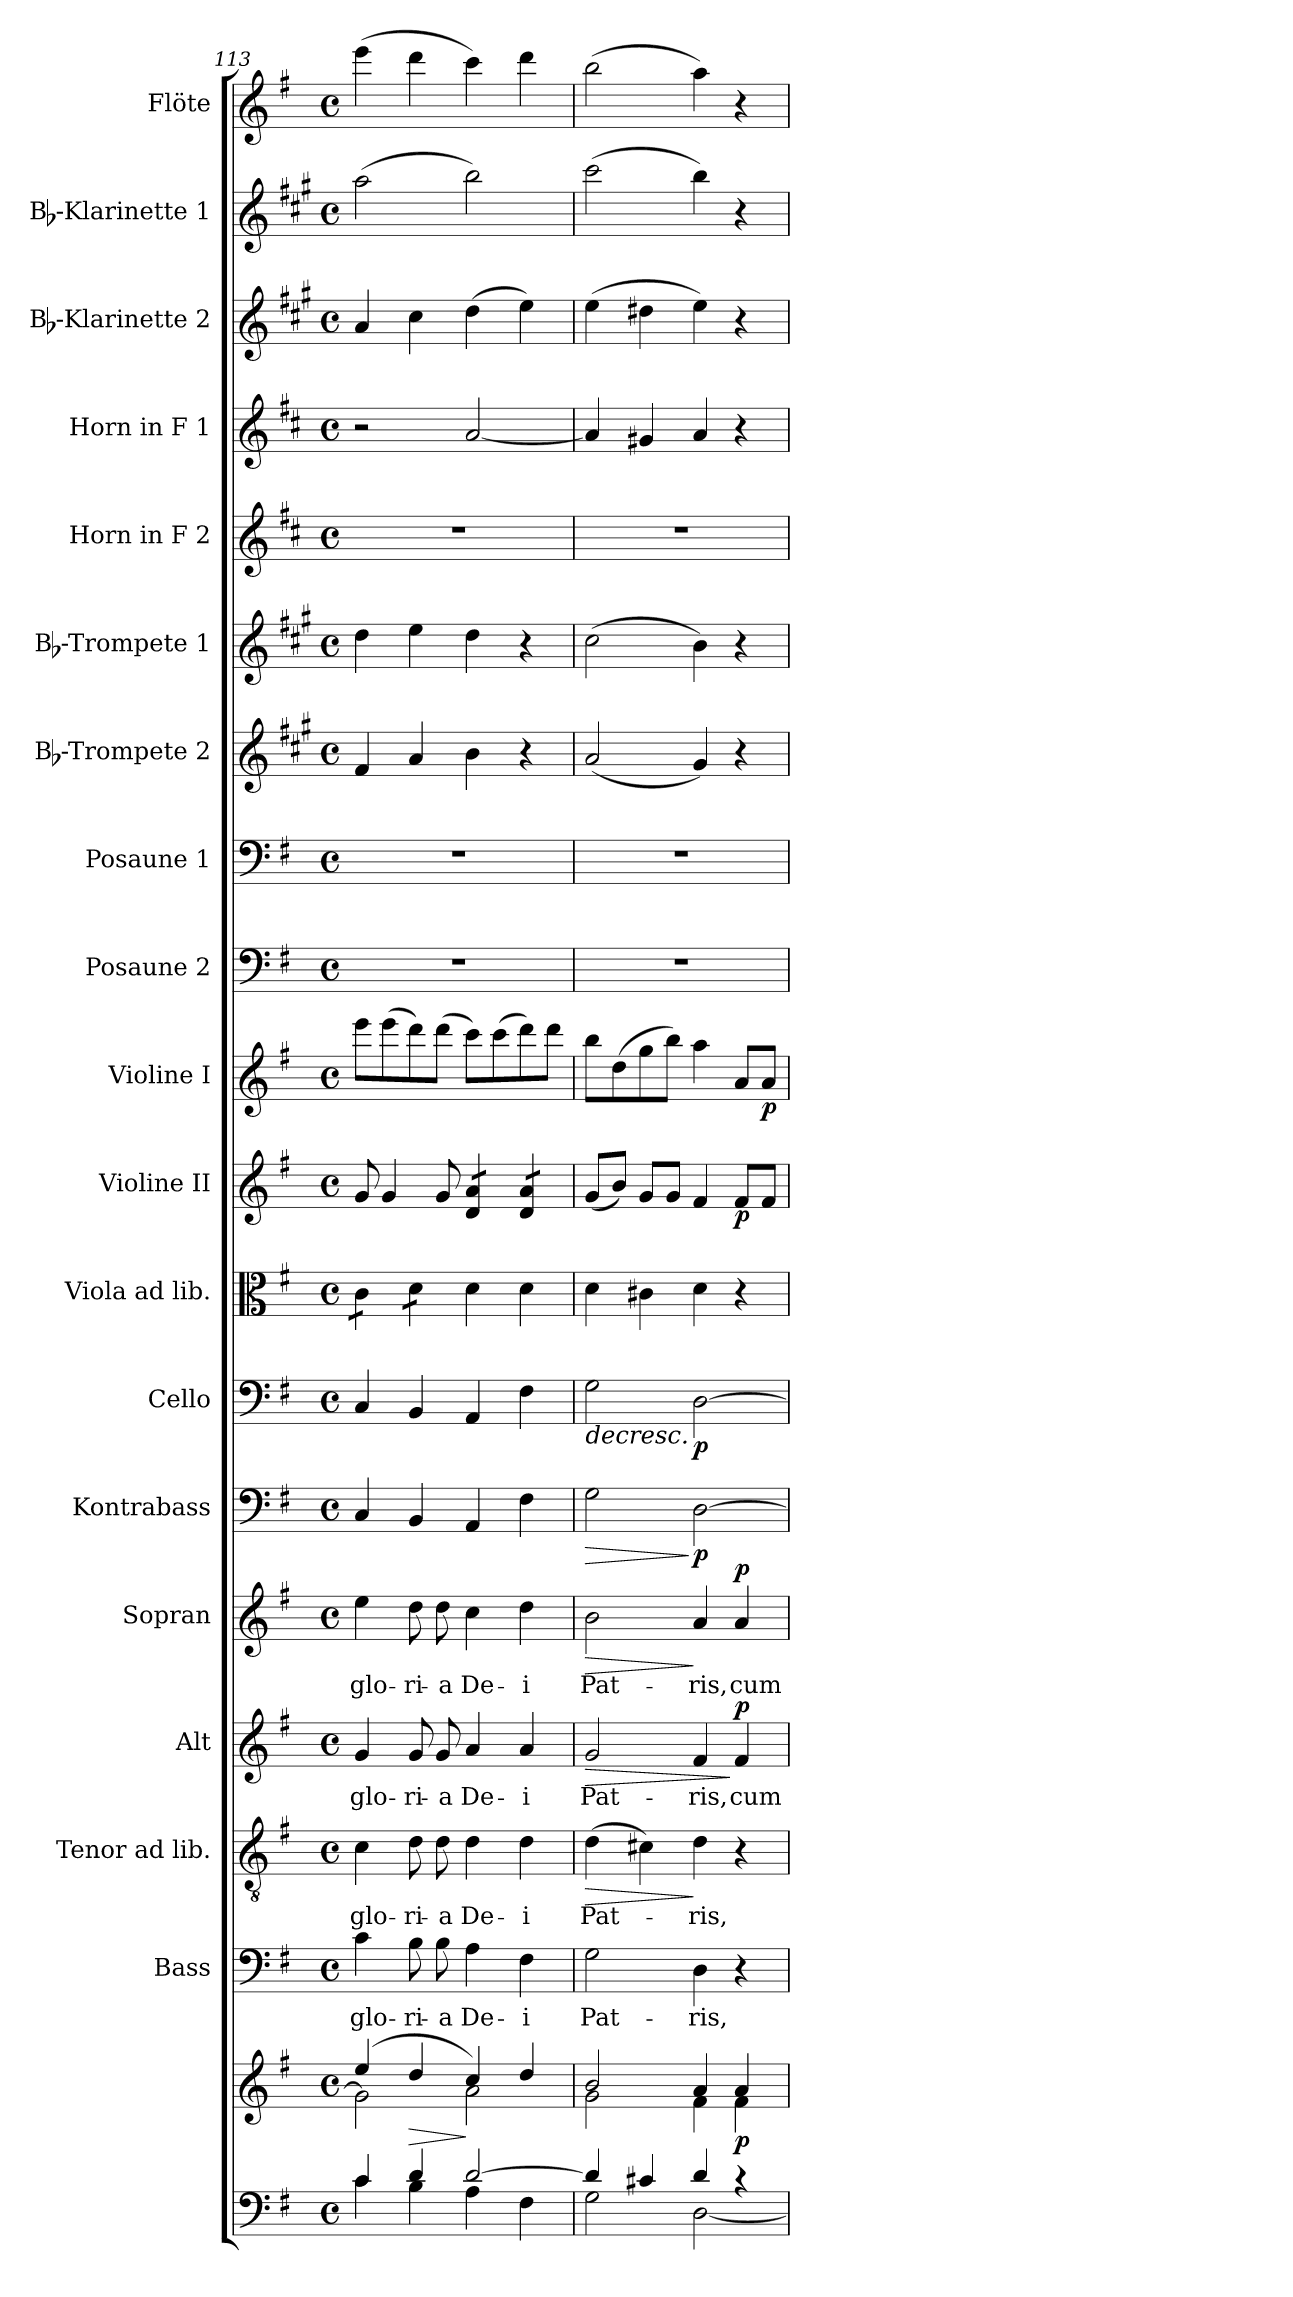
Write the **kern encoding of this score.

**kern	**kern	**dynam	**kern	**text	**kern	**text	**dynam	**kern	**text	**dynam	**kern	**text	**dynam	**kern	**dynam	**kern	**dynam	**kern	**kern	**dynam	**kern	**dynam	**kern	**kern	**kern	**kern	**kern	**kern	**kern	**kern	**kern
*part19	*part19	*part19	*part18	*part18	*part17	*part17	*part17	*part16	*part16	*part16	*part15	*part15	*part15	*part14	*part14	*part13	*part13	*part12	*part11	*part11	*part10	*part10	*part9	*part8	*part7	*part6	*part5	*part4	*part3	*part2	*part1
*staff20	*staff19	*staff19/20	*staff18	*staff18	*staff17	*staff17	*staff17	*staff16	*staff16	*staff16	*staff15	*staff15	*staff15	*staff14	*staff14	*staff13	*staff13	*staff12	*staff11	*staff11	*staff10	*staff10	*staff9	*staff8	*staff7	*staff6	*staff5	*staff4	*staff3	*staff2	*staff1
*	*	*	*I"Bass	*	*I"Tenor ad lib.	*	*	*I"Alt	*	*	*I"Sopran	*	*	*I"Kontrabass	*	*I"Cello	*	*I"Viola ad lib.	*I"Violine II	*	*I"Violine I	*	*I"Posaune 2	*I"Posaune 1	*I"Bb-Trompete 2	*I"Bb-Trompete 1	*I"Horn in F 2	*I"Horn in F 1	*I"Bb-Klarinette 2	*I"Bb-Klarinette 1	*I"Flöte
*	*	*	*I'B.	*	*I'T.	*	*	*I'A.	*	*	*I'S.	*	*	*I'Kb.	*	*	*	*I'Vla.	*I'Vl. II	*	*I'Vl. I	*	*I'Pos. 2	*I'Pos. 1	*I'Bb Trp. 2	*I'Bb Trp. 1	*	*	*I'Bb Kl. 2	*I'Bb Kl. 1	*I'Fl.
*clefF4	*clefG2	*	*clefF4	*	*clefGv2	*	*	*clefG2	*	*	*clefG2	*	*	*clefF4	*	*clefF4	*	*clefC3	*clefG2	*	*clefG2	*	*clefF4	*clefF4	*clefG2	*clefG2	*clefG2	*clefG2	*clefG2	*clefG2	*clefG2
*	*	*	*	*	*	*	*	*	*	*	*	*	*	*ITrd7c12	*	*	*	*	*	*	*	*	*	*	*ITrd1c2	*ITrd1c2	*ITrd4c7	*ITrd4c7	*ITrd1c2	*ITrd1c2	*
*k[f#]	*k[f#]	*	*k[f#]	*	*k[f#]	*	*	*k[f#]	*	*	*k[f#]	*	*	*k[f#]	*	*k[f#]	*	*k[f#]	*k[f#]	*	*k[f#]	*	*k[f#]	*k[f#]	*k[f#]	*k[f#]	*k[f#]	*k[f#]	*k[f#]	*k[f#]	*k[f#]
*G:	*G:	*	*G:	*	*G:	*	*	*G:	*	*	*G:	*	*	*G:	*	*G:	*	*G:	*G:	*	*G:	*	*G:	*G:	*G:	*G:	*G:	*G:	*G:	*G:	*G:
*M4/4	*M4/4	*	*M4/4	*	*M4/4	*	*	*M4/4	*	*	*M4/4	*	*	*M4/4	*	*M4/4	*	*M4/4	*M4/4	*	*M4/4	*	*M4/4	*M4/4	*M4/4	*M4/4	*M4/4	*M4/4	*M4/4	*M4/4	*M4/4
*met(c)	*met(c)	*	*met(c)	*	*met(c)	*	*	*met(c)	*	*	*met(c)	*	*	*met(c)	*	*met(c)	*	*met(c)	*met(c)	*	*met(c)	*	*met(c)	*met(c)	*met(c)	*met(c)	*met(c)	*met(c)	*met(c)	*met(c)	*met(c)
=113	=113	=113	=113	=113	=113	=113	=113	=113	=113	=113	=113	=113	=113	=113	=113	=113	=113	=113	=113	=113	=113	=113	=113	=113	=113	=113	=113	=113	=113	=113	=113
*^	*^	*	*	*	*	*	*	*	*	*	*	*	*	*	*	*	*	*	*	*	*	*	*	*	*	*	*	*	*	*	*
!	!	!	!	!	!	!LO:LY:b	!	!LO:LY:b	!	!	!LO:LY:b	!	!	!LO:LY:b	!	!	!	!	!	!	!	!	!	!	!	!	!	!	!	!	!	!	!
*	*	*	*	*	*	*	*	*	*	*	*	*	*	*	*	*	*	*	*	*tremolo	*	*	*	*	*	*	*	*	*	*	*	*	*
4c/	4c\	(4ee/	2g\]	.	4c\	glo-	4c\	glo-	.	4g/	glo-	.	4ee\	glo-	.	4CC/	.	4C/	.	8c\L	8g/	.	8eee\L	.	1r	1r	4e/	4cc\	1r	2r	4g/	(>2gg\	(>4eee\
.	.	.	.	.	.	.	.	.	.	.	.	.	.	.	.	.	.	.	.	8c\J	4g/	.	(>8eee\	.	.	.	.	.	.	.	.	.	.
!	!	!	!	!LO:HP:b	!	!LO:LY:b	!	!LO:LY:b	!	!	!LO:LY:b	!	!	!LO:LY:b	!	!	!	!	!	!	!	!	!	!	!	!	!	!	!	!	!	!	!
4d/	4B\	4dd/	.	>	8B\	-ri-	8d\	-ri-	.	8g/	-ri-	.	8dd\	-ri-	.	4BBB/	.	4BB/	.	8d\L	.	.	8ddd\)	.	.	.	4g/	4dd\	.	.	4b\	.	4ddd\
!	!	!	!	!	!	!LO:LY:b	!	!LO:LY:b	!	!	!LO:LY:b	!	!	!LO:LY:b	!	!	!	!	!	!	!	!	!	!	!	!	!	!	!	!	!	!	!
.	.	.	.	.	8B\	-a	8d\	-a	.	8g/	-a	.	8dd\	-a	.	.	.	.	.	8d\J	8g/	.	(>8ddd\J	.	.	.	.	.	.	.	.	.	.
*	*	*	*	*	*	*	*	*	*	*	*	*	*	*	*	*	*	*	*	*Xtremolo	*	*	*	*	*	*	*	*	*	*	*	*	*
!	!	!	!	!	!	!LO:LY:b	!	!LO:LY:b	!	!	!LO:LY:b	!	!	!LO:LY:b	!	!	!	!	!	!	!	!	!	!	!	!	!	!	!	!	!	!	!
*	*	*	*	*	*	*	*	*	*	*	*	*	*	*	*	*	*	*	*	*	*tremolo	*	*	*	*	*	*	*	*	*	*	*	*
[>2d/	4A\	4cc/)	2a\	]	4A\	De-	4d\	De-	.	4a/	De-	.	4cc\	De-	.	4AAA/	.	4AA/	.	4d\	8d/ 8a/L	.	8ccc\L)	.	.	.	4a\	4cc\	.	[2d/	(>4cc\	2aa\)	4ccc\)
.	.	.	.	.	.	.	.	.	.	.	.	.	.	.	.	.	.	.	.	.	8d/ 8a/J	.	(>8ccc\	.	.	.	.	.	.	.	.	.	.
!	!	!	!	!	!	!LO:LY:b	!	!LO:LY:b	!	!	!LO:LY:b	!	!	!LO:LY:b	!	!	!	!	!	!	!	!	!	!	!	!	!	!	!	!	!	!	!
.	4F#\	4dd/	.	.	4F#\	-i	4d\	-i	.	4a/	-i	.	4dd\	-i	.	4FF#\	.	4F#\	.	4d\	8d/ 8a/L	.	8ddd\)	.	.	.	4r	4r	.	.	4dd\)	.	4ddd\
.	.	.	.	.	.	.	.	.	.	.	.	.	.	.	.	.	.	.	.	.	8d/ 8a/J	.	8ddd\J	.	.	.	.	.	.	.	.	.	.
*	*	*	*	*	*	*	*	*	*	*	*	*	*	*	*	*	*	*	*	*	*Xtremolo	*	*	*	*	*	*	*	*	*	*	*	*
!!LO:PB:g=z
=114	=114	=114	=114	=114	=114	=114	=114	=114	=114	=114	=114	=114	=114	=114	=114	=114	=114	=114	=114	=114	=114	=114	=114	=114	=114	=114	=114	=114	=114	=114	=114	=114	=114
!	!	!	!	!	!	!LO:LY:b	!	!LO:LY:b	!LO:HP:b	!	!LO:LY:b	!LO:HP:b	!	!LO:LY:b	!LO:HP:b	!	!LO:HP:b	!	!LO:HP:b	!	!	!	!	!	!	!	!	!	!	!	!	!	!
4d/]	2G\	2b/	2g\	.	2G\	Pat-	(>4d\	Pat-	>	2g/	Pat-	>	2b\	Pat-	>	2GG\	>	2G\	>	4d\	(<8g/L	.	8bb\L	.	1r	1r	(<2g/	(>2b\	1r	4d/]	(>4dd\	(>2bb\	(>2bb\
.	.	.	.	.	.	.	.	.	.	.	.	.	.	.	.	.	.	.	.	.	8b/J)	.	(>8dd\	.	.	.	.	.	.	.	.	.	.
4c#X/	.	.	.	.	.	.	4c#X\)	.	.	.	.	.	.	.	.	.	.	.	.	4c#X\	8g/L	.	8gg\	.	.	.	.	.	.	4c#X/	4cc#X\	.	.
.	.	.	.	.	.	.	.	.	.	.	.	.	.	.	.	.	.	.	.	.	8g/J	.	8bb\J)	.	.	.	.	.	.	.	.	.	.
!	!	!	!	!	!	!LO:LY:b	!	!LO:LY:b	!	!	!LO:LY:b	!	!	!LO:LY:b	!	!	!LO:DY:n=1:b	!	!LO:DY:b	!	!	!	!	!	!	!	!	!	!	!	!	!	!
4d/	[<2D\	4a/	4f#\	.	4D\	-ris,	4d\	-ris,	]	4f#/	-ris,	.	4a/	-ris,	]	[2DD\	] p	[2D\	p	4d\	4f#/	.	4aa\	.	.	.	4f#/)	4a\)	.	4d/	4dd\)	4aa\)	4aa\)
!	!	!	!	!LO:DY:b	!	!	!	!	!	!	!LO:LY:b	!LO:DY:n=1:a	!	!LO:LY:b	!LO:DY:a	!	!	!	!	!	!	!LO:DY:b	!	!	!	!	!	!	!	!	!	!	!
4rc	.	4a/	4f#\	p	4r	.	4r	.	.	4f#/	cum	] p	4a/	cum	p	.	.	.	.	4r	8f#/L	p	8a/L	.	.	.	4r	4r	.	4r	4r	4r	4r
!	!	!	!	!	!	!	!	!	!	!	!	!	!	!	!	!	!	!	!	!	!	!	!	!LO:DY:b	!	!	!	!	!	!	!	!	!
.	.	.	.	.	.	.	.	.	.	.	.	.	.	.	.	.	.	.	.	.	8f#/J	.	8a/J	p	.	.	.	.	.	.	.	.	.
*v	*v	*	*	*	*	*	*	*	*	*	*	*	*	*	*	*	*	*	*	*	*	*	*	*	*	*	*	*	*	*	*	*	*
*	*v	*v	*	*	*	*	*	*	*	*	*	*	*	*	*	*	*	*	*	*	*	*	*	*	*	*	*	*	*	*	*	*
.	.	.	.	.	.	.	.	.	.	.	.	.	.	.	.	.	]	.	.	.	.	.	.	.	.	.	.	.	.	.	.
=	=	=	=	=	=	=	=	=	=	=	=	=	=	=	=	=	=	=	=	=	=	=	=	=	=	=	=	=	=	=	=
*-	*-	*-	*-	*-	*-	*-	*-	*-	*-	*-	*-	*-	*-	*-	*-	*-	*-	*-	*-	*-	*-	*-	*-	*-	*-	*-	*-	*-	*-	*-	*-
